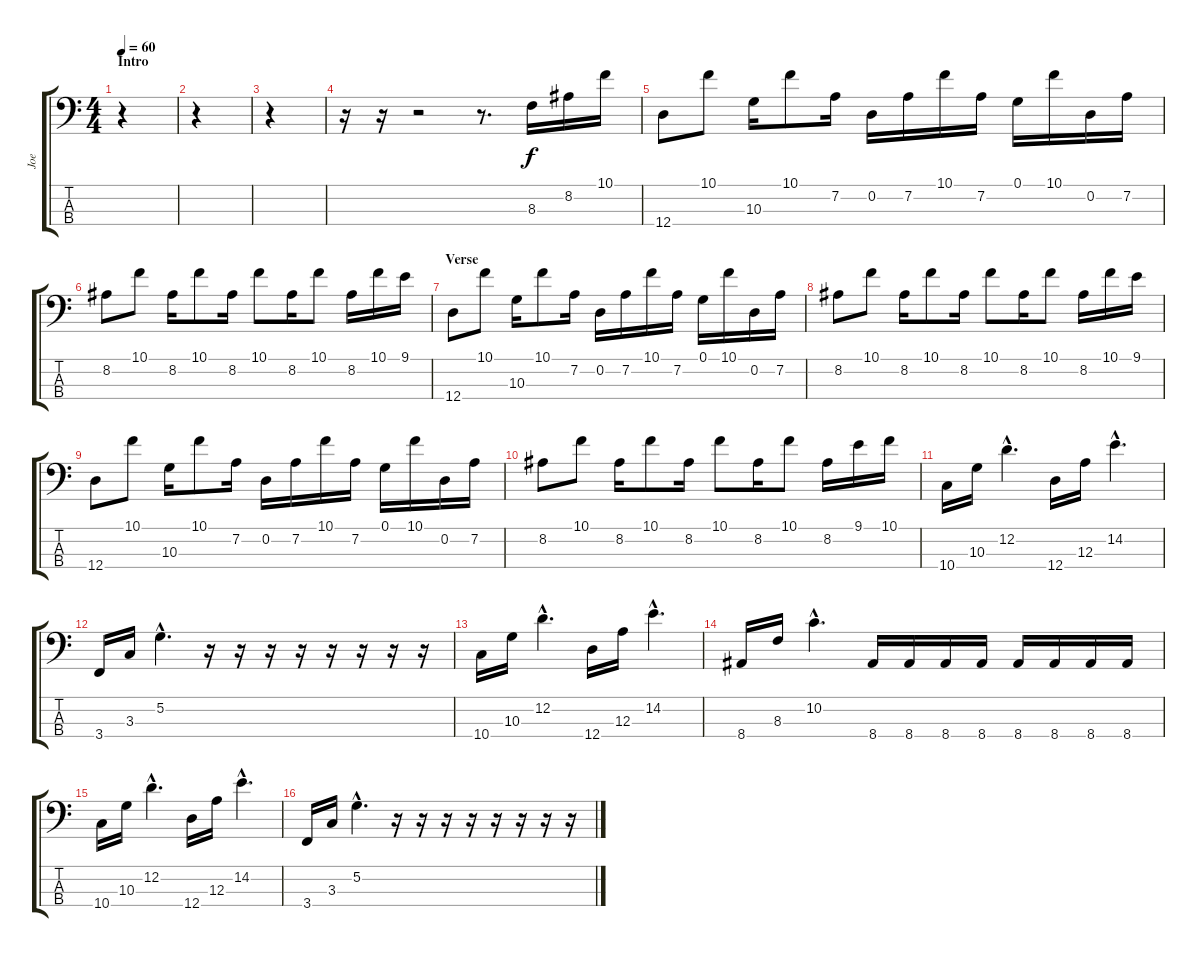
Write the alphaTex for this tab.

\track ("Joe" "Joe") {instrument electricbasspick}
\staff {score tabs}
\tuning (G2 D2 A1 D1) {hide}
\ts (4 4)
\section ("" "Intro")
\tempo 60
\clef f4
\ks c
r.4{dy f instrument electricbasspick} |
r.4 |
r.4 |
r.16 r.16 r.2 r.8{d} 8.3.16 8.2.16 10.1.16 |
12.4.8 10.1.8 10.3.16 10.1.8 7.2.16 0.2.16 7.2.16 10.1.16 7.2.16 0.1.16 10.1.16 0.2.16 7.2.16 |
8.2.8 10.1.8 8.2.16 10.1.8 8.2.16 10.1.8 8.2.16 10.1.8 8.2.16 10.1.16 9.1.16 |
\section ("" "Verse")
12.4.8 10.1.8 10.3.16 10.1.8 7.2.16 0.2.16 7.2.16 10.1.16 7.2.16 0.1.16 10.1.16 0.2.16 7.2.16 |
8.2.8 10.1.8 8.2.16 10.1.8 8.2.16 10.1.8 8.2.16 10.1.8 8.2.16 10.1.16 9.1.16 |
12.4.8 10.1.8 10.3.16 10.1.8 7.2.16 0.2.16 7.2.16 10.1.16 7.2.16 0.1.16 10.1.16 0.2.16 7.2.16 |
8.2.8 10.1.8 8.2.16 10.1.8 8.2.16 10.1.8 8.2.16 10.1.8 8.2.16 9.1.16 10.1.16 |
10.4.16 10.3.16 12.2{hac}.4{d} 12.4.16 12.3.16 14.2{hac}.4{d} |
3.4.16 3.3.16 5.2{hac}.4{d} r.16 r.16 r.16 r.16 r.16 r.16 r.16 r.16 |
10.4.16 10.3.16 12.2{hac}.4{d} 12.4.16 12.3.16 14.2{hac}.4{d} |
8.4.16 8.3.16 10.2{hac}.4{d} 8.4.16 8.4.16 8.4.16 8.4.16 8.4.16 8.4.16 8.4.16 8.4.16 |
10.4.16 10.3.16 12.2{hac}.4{d} 12.4.16 12.3.16 14.2{hac}.4{d} |
3.4.16 3.3.16 5.2{hac}.4{d} r.16 r.16 r.16 r.16 r.16 r.16 r.16 r.16
